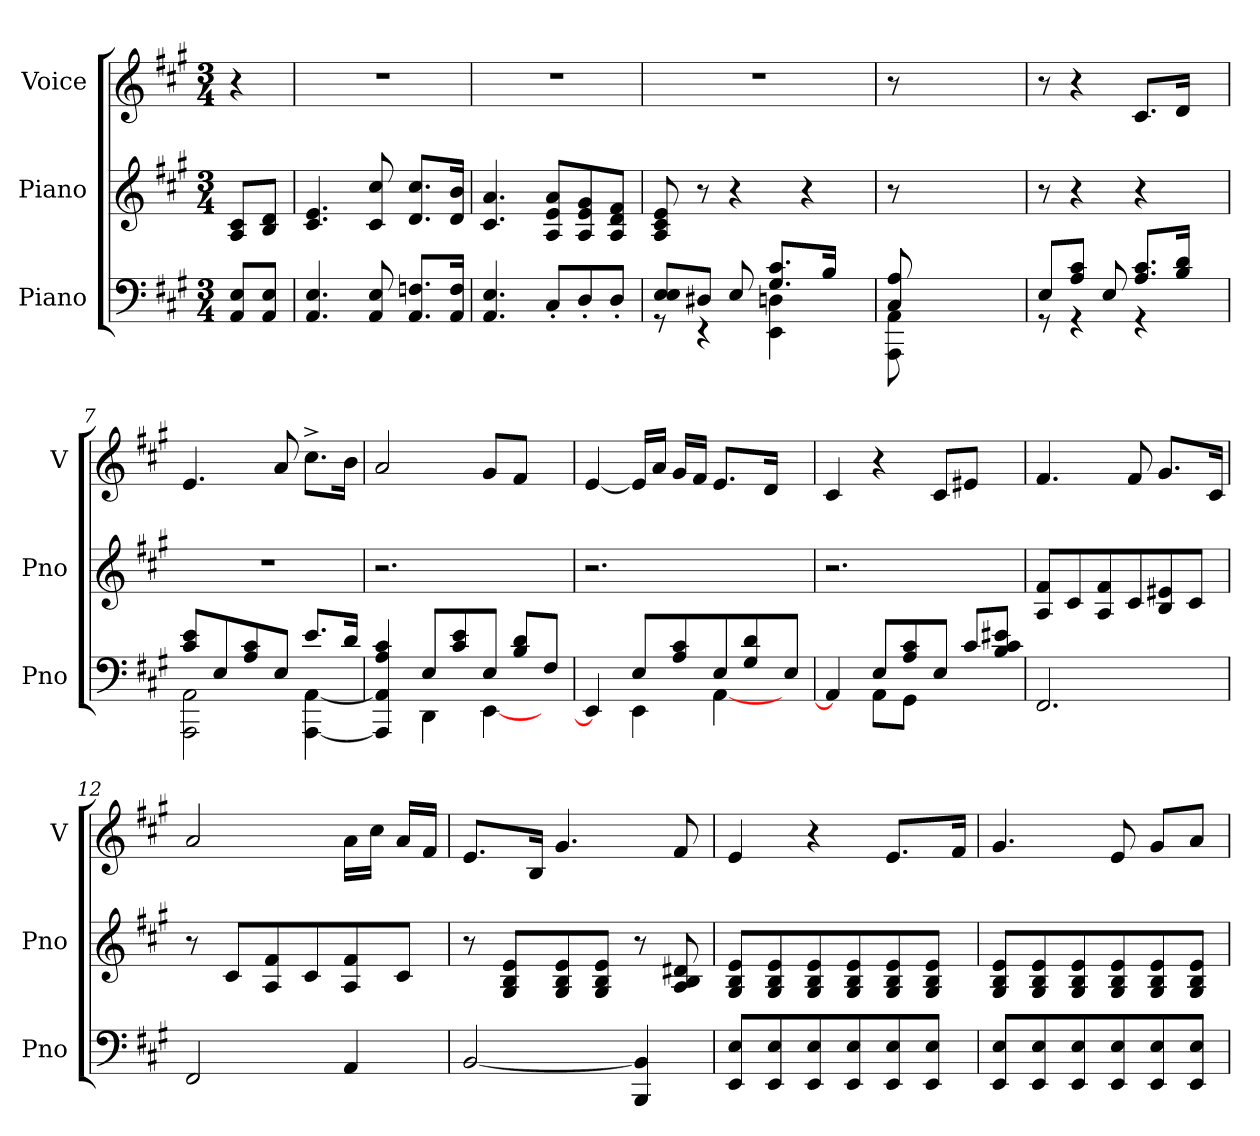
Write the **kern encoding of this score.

**kern	**kern	**kern
*part3	*part2	*part1
*staff3	*staff2	*staff1
*I"Piano	*I"Piano	*I"Voice
*I'Pno	*I'Pno	*I'V
*clefF4	*clefG2	*clefG2
*k[f#c#g#]	*k[f#c#g#]	*k[f#c#g#]
*M3/4	*M3/4	*M3/4
*MM84	*MM84	*MM84
=1	=1	=1
8AA/ 8E/L	8A/ 8c#/L	4r
8AA/ 8E/J	8B/ 8d/J	.
=2	=2	=2
4.AA/ 4.E/	4.c#/ 4.e/	2.r
8AA/ 8E/	8c#/ 8cc#/	.
8.AA/ 8.Fn/L	8.d/ 8.cc#/L	.
16AA/ 16F/Jk	16d/ 16b/Jk	.
=3	=3	=3
4.AA/ 4.E/	4.c#/ 4.a/	2.r
8C#'/L	8A/ 8e/ 8a/L	.
8D'/	8A/ 8e/ 8g#/	.
8D'/J	8A/ 8d/ 8f#/J	.
=4	=4	=4
*^	*	*
8E/ 8E/L	8r	8A/ 8c#/ 8e/	2.r
8D#X/J	4r	8r	.
8E/	.	4r	.
8.G#/ 8.c#/L	4EE\ 4Dn\	.	.
.	.	4r	.
16B/Jk	.	.	.
8ryy	8ryy	.	.
=5	=5	=5	=5
8C#/ 8A/	8AAA\ 8AA\	8r	8r
2ryy	2ryy	2ryy	2ryy
8ryy	8ryy	8ryy	8ryy
=6	=6	=6	=6
8E/L	8r	8r	8r
8A/ 8c#/J	4r	4r	4r
8E/	.	.	.
8.A/ 8.c#/L	4r	4r	8.c#/L
16B/ 16d/Jk	.	.	16d/Jk
8ryy	8ryy	8ryy	8ryy
!!LO:LB:g=z
=7	=7	=7	=7
8c#/ 8e/L	2AAA\ 2AA\	2.r	4.e/
8E/	.	.	.
8A/ 8c#/	.	.	.
8E/J	.	.	8a/
8.e/L	[4AAA\ [4AA\	.	8.cc#^\L
16d/Jk	.	.	16b\Jk
=8	=8	=8	=8
4AAA/] 4AA/] 4A/ 4c#/	4ryy	2.r	2a/
8E/L	4DD\	.	.
8c#/ 8e/	.	.	.
8E/J	[4EE\	.	8g#/L
8B/ 8d/L	.	.	8f#/J
8F#/J	8ryy	8ryy	8ryy
=9	=9	=9	=9
4EE/]	4ryy	2.r	[4e/
8E/L	4EE\	.	16e/LL]
.	.	.	16a/JJ
8A/ 8c#/	.	.	16g#/LL
.	.	.	16f#/JJ
8E/	[4AA\	.	8.e/L
8G#/ 8d/	.	.	.
.	.	.	16d/Jk
8E/J	8ryy	8ryy	8ryy
=10	=10	=10	=10
4AA/]	4ryy	2.r	4c#/
8E/L	8AA\L	.	4r
8A/ 8c#/	8GG#\J	.	.
8E/J	4ryy	.	8c#/L
8c#/L	.	.	8e#X/J
8B/ 8c#/ 8e#X/J	8ryy	8ryy	8ryy
*v	*v	*	*
=11	=11	=11
2.FF#/	8A/ 8f#/L	4.f#/
.	8c#/	.
.	8A/ 8f#/	.
.	8c#/	8f#/
.	8B/ 8e#X/	8.g#/L
.	8c#/J	.
.	.	16c#/Jk
!!LO:LB:g=z
=12	=12	=12
2FF#/	8r	2a/
.	8c#/L	.
.	8A/ 8f#/	.
.	8c#/	.
4AA/	8A/ 8f#/	16a\LL
.	.	16cc#\JJ
.	8c#/J	16a/LL
.	.	16f#/JJ
=13	=13	=13
[2BB/	8r	8.e/L
.	8G#/ 8B/ 8e/L	.
.	.	16B/Jk
.	8G#/ 8B/ 8e/	4.g#/
.	8G#/ 8B/ 8e/J	.
4BBB/ 4BB/]	8r	.
.	8A/ 8B/ 8d#X/	8f#/
=14	=14	=14
8EE/ 8E/L	8G#/ 8B/ 8e/L	4e/
8EE/ 8E/	8G#/ 8B/ 8e/	.
8EE/ 8E/	8G#/ 8B/ 8e/	4r
8EE/ 8E/	8G#/ 8B/ 8e/	.
8EE/ 8E/	8G#/ 8B/ 8e/	8.e/L
8EE/ 8E/J	8G#/ 8B/ 8e/J	.
.	.	16f#/Jk
=15	=15	=15
8EE/ 8E/L	8G#/ 8B/ 8e/L	4.g#/
8EE/ 8E/	8G#/ 8B/ 8e/	.
8EE/ 8E/	8G#/ 8B/ 8e/	.
8EE/ 8E/	8G#/ 8B/ 8e/	8e/
8EE/ 8E/	8G#/ 8B/ 8e/	8g#/L
8EE/ 8E/J	8G#/ 8B/ 8e/J	8a/J
=	=	=
*-	*-	*-
